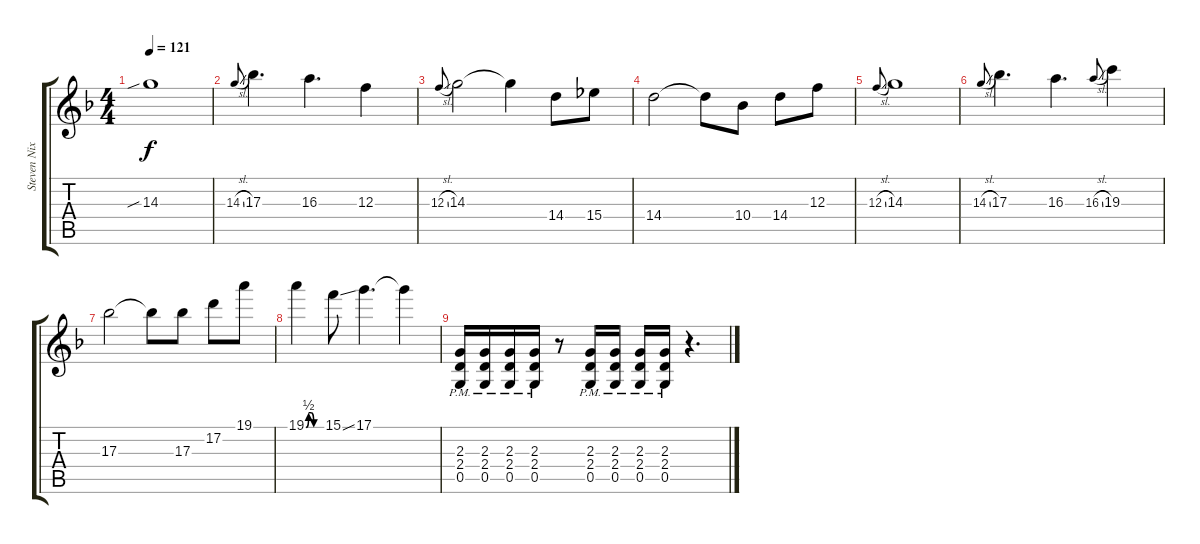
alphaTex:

\track ("Steven Nixon" "Steven Nix") {instrument distortionguitar}
\staff {score tabs}
\tuning (D4 A3 F3 C3 G2 D2) {hide}
\ts (4 4)
\tempo 121
\clef g2
\ks f
14.3{sib}.1{dy f} |
14.3{sl}.8{gr onbeat} 17.3.4{d} 16.3.4{d} 12.3.4 |
12.3{sl}.8{gr onbeat} 14.3.2 14.3{t}.4 14.4.8 15.4.8 |
14.4.2 14.4{t}.8 10.4.8 14.4.8 12.3.8 |
12.3{sl}.8{gr onbeat} 14.3.1 |
14.3{sl}.8{gr onbeat} 17.3.4{d} 16.3.4{d} 16.3{sl}.8{gr onbeat} 19.3.4 |
17.3.2 17.3{t}.8 17.3.8 17.2.8 19.1.8 |
19.1{be (custom 0 0 10 2 20 2 30 0 60 0)}.4 15.1{ss}.8 17.1.4{d} 17.1{t}.4 |
(2.3{pm} 2.4{pm} 0.5{pm}).16 (2.3{pm} 2.4{pm} 0.5{pm}).16 (2.3{pm} 2.4{pm} 0.5{pm}).16 (2.3{pm} 2.4{pm} 0.5{pm}).16 r.8 (2.3{pm} 2.4{pm} 0.5{pm}).16 (2.3{pm} 2.4{pm} 0.5{pm}).16 (2.3{pm} 2.4{pm} 0.5{pm}).16 (2.3{pm} 2.4{pm} 0.5{pm}).16 r.4{d}
